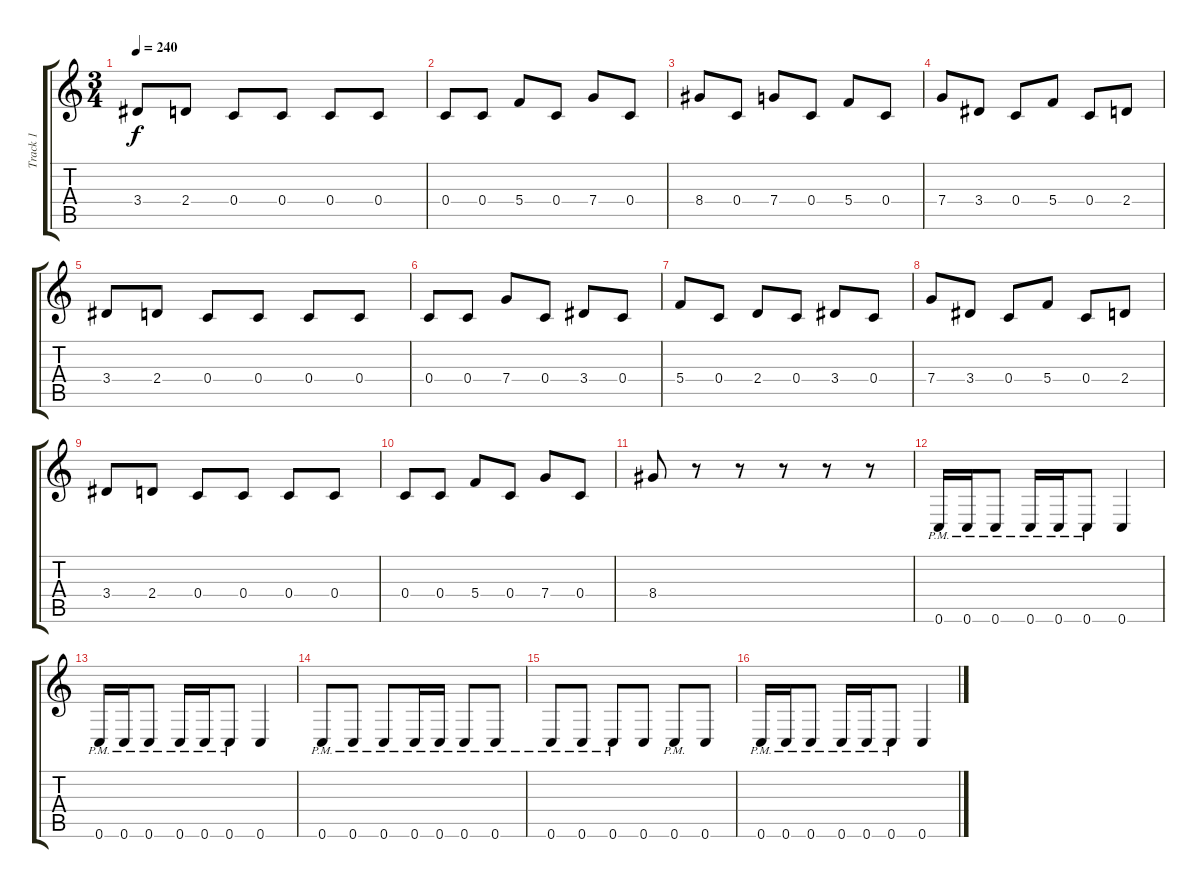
\track ("Track 1" "Track 1") {instrument distortionguitar}
\staff {score tabs}
\tuning (D4 A3 F3 C3 G2 C2) {hide}
\ts (3 4)
\tempo 240
\clef g2
\ks c
3.4.8{dy f} 2.4.8 0.4.8 0.4.8 0.4.8 0.4.8 |
0.4.8 0.4.8 5.4.8 0.4.8 7.4.8 0.4.8 |
8.4.8 0.4.8 7.4.8 0.4.8 5.4.8 0.4.8 |
7.4.8 3.4.8 0.4.8 5.4.8 0.4.8 2.4.8 |
3.4.8 2.4.8 0.4.8 0.4.8 0.4.8 0.4.8 |
0.4.8 0.4.8 7.4.8 0.4.8 3.4.8 0.4.8 |
5.4.8 0.4.8 2.4.8 0.4.8 3.4.8 0.4.8 |
7.4.8 3.4.8 0.4.8 5.4.8 0.4.8 2.4.8 |
3.4.8 2.4.8 0.4.8 0.4.8 0.4.8 0.4.8 |
0.4.8 0.4.8 5.4.8 0.4.8 7.4.8 0.4.8 |
8.4.8 r.8 r.8 r.8 r.8 r.8 |
0.6{pm}.16 0.6{pm}.16 0.6{pm}.8 0.6{pm}.16 0.6{pm}.16 0.6{pm}.8 0.6.4 |
0.6{pm}.16 0.6{pm}.16 0.6{pm}.8 0.6{pm}.16 0.6{pm}.16 0.6{pm}.8 0.6.4 |
0.6{pm}.8 0.6{pm}.8 0.6{pm}.8 0.6{pm}.16 0.6{pm}.16 0.6{pm}.8 0.6{pm}.8 |
0.6{pm}.8 0.6{pm}.8 0.6{pm}.8 0.6.8 0.6{pm}.8 0.6.8 |
0.6{pm}.16 0.6{pm}.16 0.6{pm}.8 0.6{pm}.16 0.6{pm}.16 0.6{pm}.8 0.6.4
